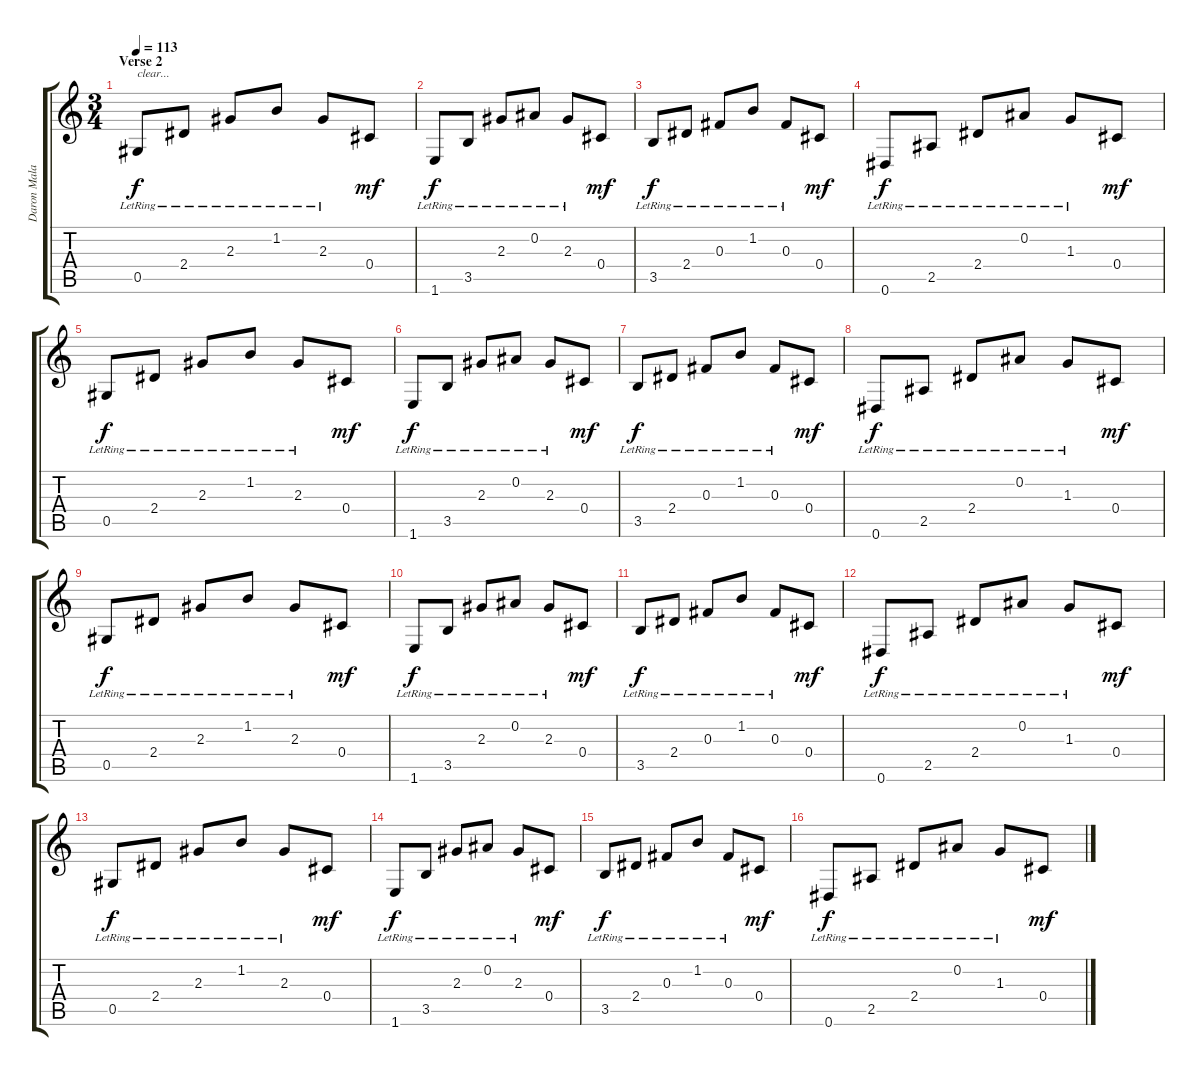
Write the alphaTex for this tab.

\track ("Daron Malakian" "Daron Mala") {instrument electricguitarclean}
\staff {score tabs}
\tuning (Eb4 Bb3 Gb3 Db3 Ab2 Eb2) {hide}
\ts (3 4)
\section ("" "Verse 2")
\tempo 113
\clef g2
\ks c
0.5{lr}.8{txt "clear..." dy f volume 14 instrument electricguitarclean} 2.4{lr}.8 2.3{lr}.8 1.2{lr}.8 2.3{lr}.8 0.4.8{dy mf} |
1.6{lr}.8{dy f} 3.5{lr}.8 2.3{lr}.8 0.2{lr}.8 2.3{lr}.8 0.4.8{dy mf} |
3.5{lr}.8{dy f} 2.4{lr}.8 0.3{lr}.8 1.2{lr}.8 0.3{lr}.8 0.4.8{dy mf} |
0.6{lr}.8{dy f} 2.5{lr}.8 2.4{lr}.8 0.2{lr}.8 1.3{lr}.8 0.4.8{dy mf} |
0.5{lr}.8{dy f} 2.4{lr}.8 2.3{lr}.8 1.2{lr}.8 2.3{lr}.8 0.4.8{dy mf} |
1.6{lr}.8{dy f} 3.5{lr}.8 2.3{lr}.8 0.2{lr}.8 2.3{lr}.8 0.4.8{dy mf} |
3.5{lr}.8{dy f} 2.4{lr}.8 0.3{lr}.8 1.2{lr}.8 0.3{lr}.8 0.4.8{dy mf} |
0.6{lr}.8{dy f} 2.5{lr}.8 2.4{lr}.8 0.2{lr}.8 1.3{lr}.8 0.4.8{dy mf} |
0.5{lr}.8{dy f} 2.4{lr}.8 2.3{lr}.8 1.2{lr}.8 2.3{lr}.8 0.4.8{dy mf} |
1.6{lr}.8{dy f} 3.5{lr}.8 2.3{lr}.8 0.2{lr}.8 2.3{lr}.8 0.4.8{dy mf} |
3.5{lr}.8{dy f} 2.4{lr}.8 0.3{lr}.8 1.2{lr}.8 0.3{lr}.8 0.4.8{dy mf} |
0.6{lr}.8{dy f} 2.5{lr}.8 2.4{lr}.8 0.2{lr}.8 1.3{lr}.8 0.4.8{dy mf} |
0.5{lr}.8{dy f} 2.4{lr}.8 2.3{lr}.8 1.2{lr}.8 2.3{lr}.8 0.4.8{dy mf} |
1.6{lr}.8{dy f} 3.5{lr}.8 2.3{lr}.8 0.2{lr}.8 2.3{lr}.8 0.4.8{dy mf} |
3.5{lr}.8{dy f} 2.4{lr}.8 0.3{lr}.8 1.2{lr}.8 0.3{lr}.8 0.4.8{dy mf} |
0.6{lr}.8{dy f} 2.5{lr}.8 2.4{lr}.8 0.2{lr}.8 1.3{lr}.8 0.4.8{dy mf}
